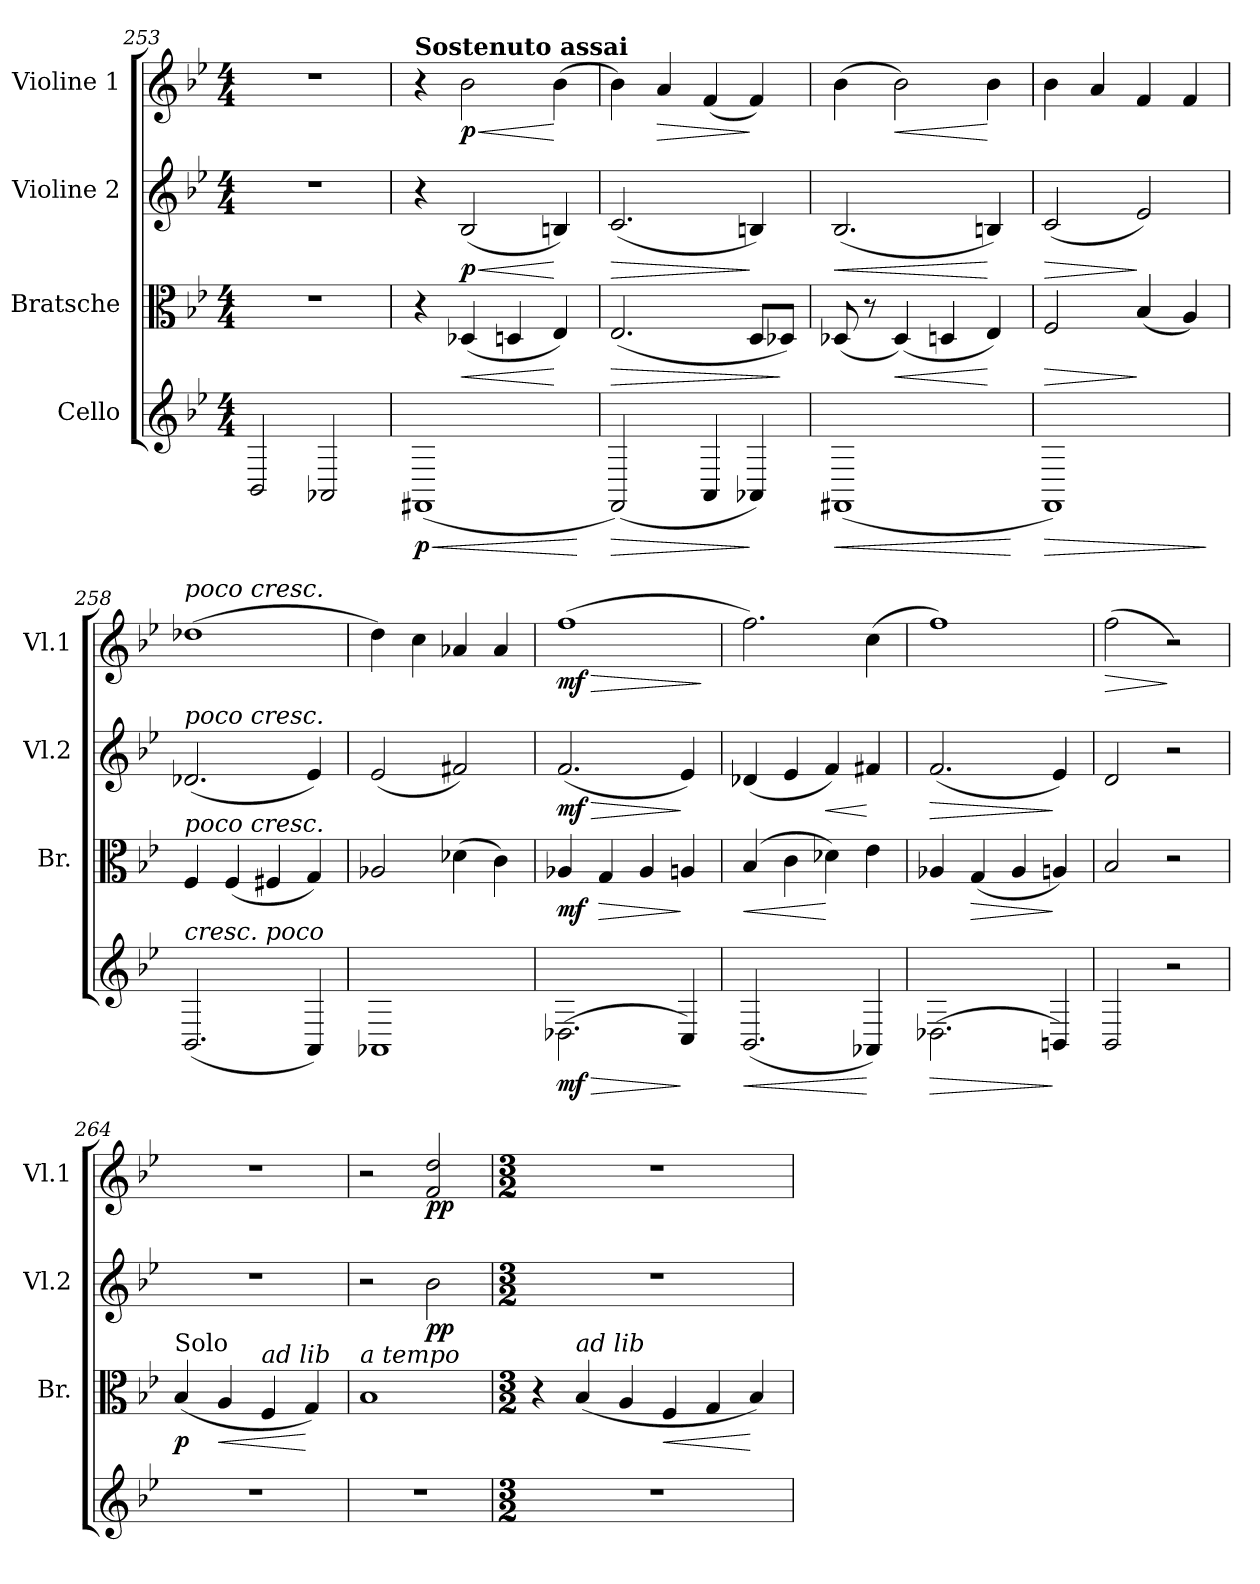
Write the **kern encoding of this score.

**kern	**dynam	**kern	**dynam	**kern	**dynam	**kern	**dynam
*part4	*part4	*part3	*part3	*part2	*part2	*part1	*part1
*staff4	*staff4	*staff3	*staff3	*staff2	*staff2	*staff1	*staff1
*I"Cello	*	*I"Bratsche	*	*I"Violine 2	*	*I"Violine 1	*
*	*	*I'Br.	*	*I'Vl.2	*	*I'Vl.1	*
!!LO:LB:g=z
*clefG2	*	*clefC3	*	*clefG2	*	*clefG2	*
*k[b-e-]	*	*k[b-e-]	*	*k[b-e-]	*	*k[b-e-]	*
*M4/4	*	*M4/4	*	*M4/4	*	*M4/4	*
=253	=253	=253	=253	=253	=253	=253	=253
2BB-/	.	1r	.	1r	.	1r	.
2AA-X/	.	.	.	.	.	.	.
=254	=254	=254	=254	=254	=254	=254	=254
!	!	!	!	!	!	!LO:TX:a:B:t=Sostenuto assai	!
!	!LO:HP:b	!	!	!	!	!	!
!	!LO:DY:n=1:b	!	!	!	!	!	!
(1FF#X	< p	4r	.	4r	.	4r	.
!	!	!	!LO:HP:b	!	!LO:HP:b	!	!LO:HP:b
!	!	!	!	!	!LO:DY:n=1:b	!	!LO:DY:n=1:b
.	.	(4D-X/	<	(2B-/	< p	2b-\	< p
.	.	4Dn/	.	.	.	.	.
.	.	4E-/)	[	4Bn/)	[	(4b-\	[
.	[	.	.	.	.	.	.
=255	=255	=255	=255	=255	=255	=255	=255
!	!LO:HP:b	!	!LO:HP:b	!	!LO:HP:b	!	!
(2FF/)	>	(2.E-/	>	(2.c/	>	4b-\)	.
!	!	!	!	!	!	!	!LO:HP:b
.	.	.	.	.	.	4a/	>
4AA/	.	.	.	.	.	(4f/	.
4AA-X/)	]	8D/L	.	4Bn/)	]	4f/)	]
.	.	8D-X/J)	]	.	.	.	.
!!LO:PB:g=z
=256	=256	=256	=256	=256	=256	=256	=256
!	!LO:HP:b	!	!	!	!LO:HP:b	!	!
(1FF#X	<	(8D-X/	.	(2.B-/	<	(4b-\	.
.	.	8r	.	.	.	.	.
!	!	!	!LO:HP:b	!	!	!	!LO:HP:b
.	.	(4D-/)	<	.	.	2b-\)	<
.	.	4Dn/	.	.	.	.	.
.	.	4E-/)	[	4Bn/)	[	4b-\	[
.	[	.	.	.	.	.	.
=257	=257	=257	=257	=257	=257	=257	=257
!	!LO:HP:b	!	!LO:HP:b	!	!LO:HP:b	!	!
1FF)	>	2F/	>	(2c/	>	4b-\	.
.	.	.	.	.	.	4a/	.
.	.	(4B-/	]	2e-/)	]	4f/	.
.	.	4A/)	.	.	.	4f/	.
.	]	.	.	.	.	.	.
=258	=258	=258	=258	=258	=258	=258	=258
!	!	!	!	!	!	!LO:TX:a:i:t=poco cresc.	!
!	!	!	!	!LO:TX:a:i:t=poco cresc.	!	!	!
!	!	!LO:TX:a:i:t=poco cresc.	!	!	!	!	!
!LO:TX:a:i:t=cresc. poco	!	!	!	!	!	!	!
(2.BB-/	.	4F/	.	(2.d-X/	.	(1dd-X	.
.	.	(4F/	.	.	.	.	.
.	.	4F#X/	.	.	.	.	.
4AA/)	.	4G/)	.	4e-/)	.	.	.
=259	=259	=259	=259	=259	=259	=259	=259
1AA-X	.	2A-X/	.	(2e-/	.	4dd\)	.
.	.	.	.	.	.	4cc\	.
.	.	(4d-X\	.	2f#X/)	.	4a-X/	.
.	.	4c\)	.	.	.	4a-/	.
=260	=260	=260	=260	=260	=260	=260	=260
!	!LO:HP:b	!	!	!	!LO:HP:b	!	!LO:HP:b
!	!LO:DY:n=1:b	!	!LO:DY:b	!	!LO:DY:n=1:b	!	!LO:DY:n=1:b
(2.D-X\	> mf	4A-X/	mf	(2.f/	> mf	(1ff	> mf
!	!	!	!LO:HP:b	!	!	!	!
.	.	4G/	>	.	.	.	.
.	.	4A-/	.	.	.	.	.
4C/)	]	4An/	]	4e-/)	]	.	.
.	.	.	.	.	.	.	]
=261	=261	=261	=261	=261	=261	=261	=261
!	!LO:HP:b	!	!LO:HP:b	!	!	!	!
(2.BB-/	<	(4B-/	<	(4d-X/	.	2.ff\)	.
.	.	4c\	.	4e-/	.	.	.
!	!	!	!	!	!LO:HP:b	!	!
.	.	4d-X\)	[	4f/)	<	.	.
4AA-X/)	[	4e-\	.	4f#X/	[	(4cc\	.
!!LO:PB:g=z
=262	=262	=262	=262	=262	=262	=262	=262
!	!LO:HP:b	!	!	!	!LO:HP:b	!	!
(2.D-X\	>	4A-X/	.	(2.f/	>	1ff)	.
!	!	!	!LO:HP:b	!	!	!	!
.	.	(4G/	>	.	.	.	.
.	.	4A-/	.	.	.	.	.
4BBn/)	]	4An/)	]	4e-/)	]	.	.
!!LO:LB:g=z
=263	=263	=263	=263	=263	=263	=263	=263
!	!	!	!	!	!	!	!LO:HP:b
2BB-/	.	2B-/	.	2d/	.	(2ff\	>
2r	.	2r	.	2r	.	2r)	]
=264	=264	=264	=264	=264	=264	=264	=264
!	!	!LO:TX:a:t=Solo	!	!	!	!	!
!	!	!	!LO:DY:b	!	!	!	!
1r	.	(4B-/	p	1r	.	1r	.
!	!	!	!LO:HP:b	!	!	!	!
.	.	4A/	<	.	.	.	.
!	!	!LO:TX:a:i:t=ad lib	!	!	!	!	!
.	.	4F/	.	.	.	.	.
.	.	4G/)	[	.	.	.	.
=265	=265	=265	=265	=265	=265	=265	=265
!	!	!LO:TX:a:i:t=a tempo	!	!	!	!	!
1r	.	1B-	.	2r	.	2r	.
!	!	!	!	!	!LO:DY:b	!	!LO:DY:b
.	.	.	.	2b-\	pp	2f/ 2dd/	pp
=266	=266	=266	=266	=266	=266	=266	=266
*M3/2	*	*M3/2	*	*M3/2	*	*M3/2	*
1.r	.	4r	.	1.r	.	1.r	.
!	!	!LO:TX:a:i:t=ad lib	!	!	!	!	!
.	.	(4B-/	.	.	.	.	.
.	.	4A/	.	.	.	.	.
!	!	!	!LO:HP:b	!	!	!	!
.	.	4F/	<	.	.	.	.
.	.	4G/	.	.	.	.	.
.	.	4B-/)	[	.	.	.	.
=	=	=	=	=	=	=	=
*-	*-	*-	*-	*-	*-	*-	*-
